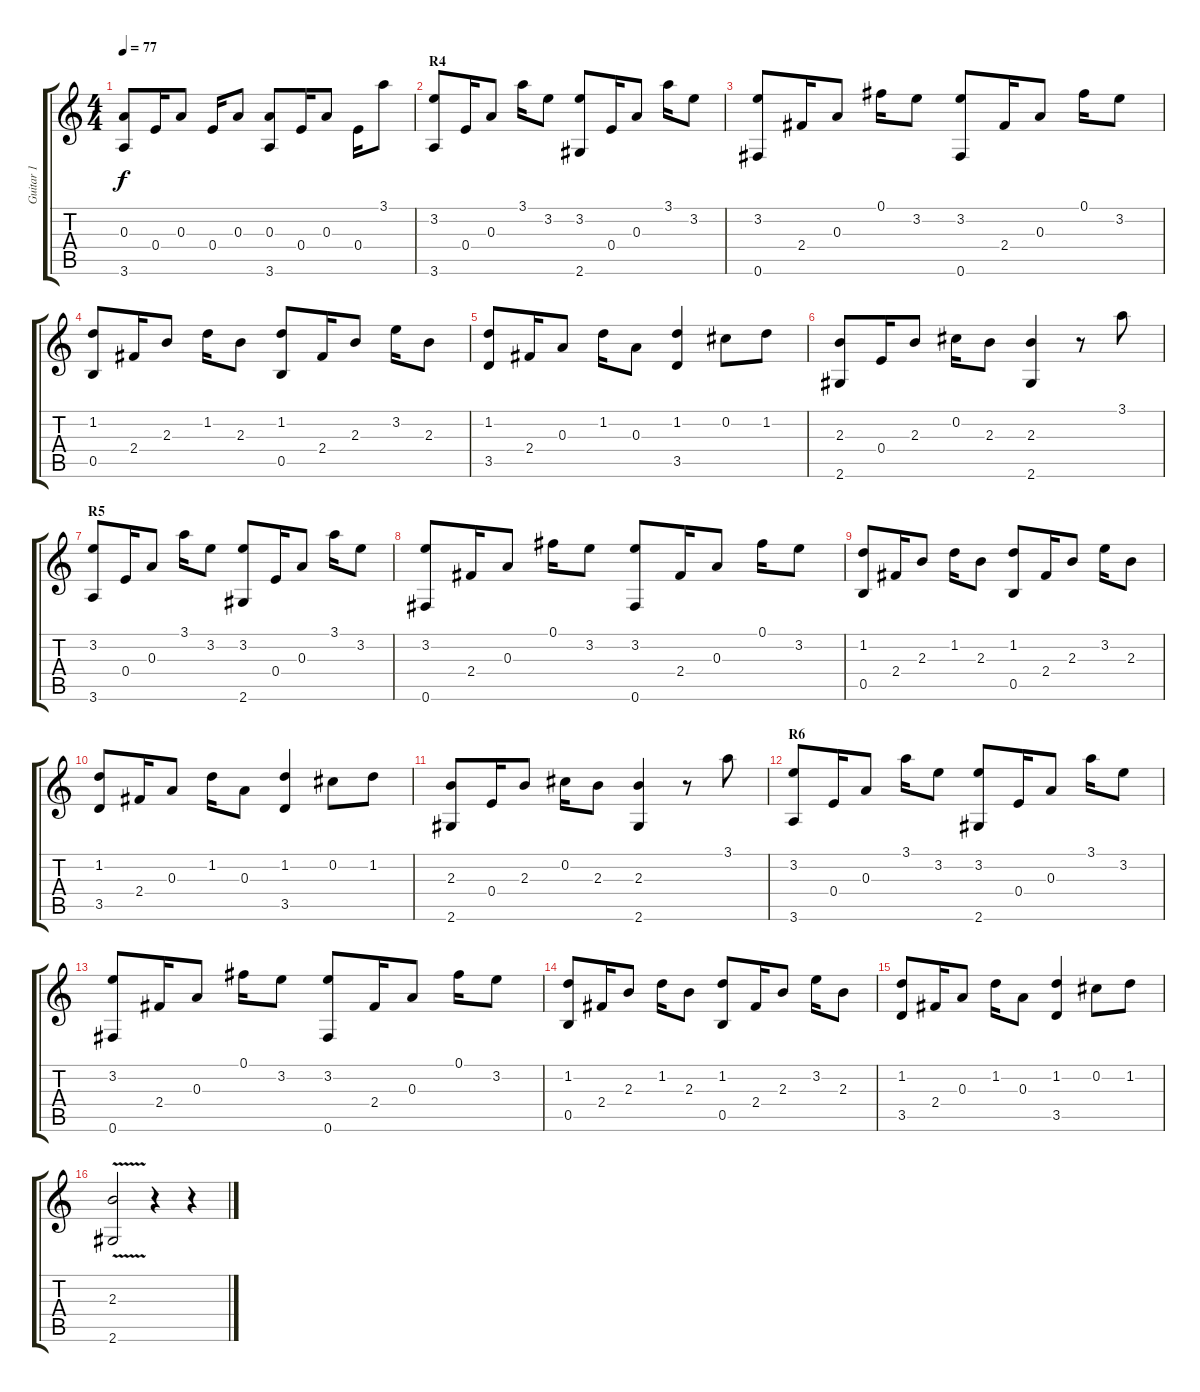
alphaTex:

\track ("Guitar 1" "Guitar 1") {instrument acousticguitarnylon}
\staff {score tabs}
\tuning (Gb4 Db4 A3 E3 B2 Gb2) {hide}
\ts (4 4)
\tempo 77
\clef g2
\ks c
(0.3 3.6).8{dy f} 0.4.16 0.3.8 0.4.16 0.3.8 (0.3 3.6).8 0.4.16 0.3.8 0.4.16 3.1.8 |
\section ("" "R4")
(3.2 3.6).8 0.4.16 0.3.8 3.1.16 3.2.8 (3.2 2.6).8 0.4.16 0.3.8 3.1.16 3.2.8 |
(3.2 0.6).8 2.4.16 0.3.8 0.1.16 3.2.8 (3.2 0.6).8 2.4.16 0.3.8 0.1.16 3.2.8 |
(1.2 0.5).8 2.4.16 2.3.8 1.2.16 2.3.8 (1.2 0.5).8 2.4.16 2.3.8 3.2.16 2.3.8 |
(1.2 3.5).8 2.4.16 0.3.8 1.2.16 0.3.8 (1.2 3.5).4 0.2.8 1.2.8 |
(2.3 2.6).8 0.4.16 2.3.8 0.2.16 2.3.8 (2.3 2.6).4 r.8 3.1.8 |
\section ("" "R5")
(3.2 3.6).8 0.4.16 0.3.8 3.1.16 3.2.8 (3.2 2.6).8 0.4.16 0.3.8 3.1.16 3.2.8 |
(3.2 0.6).8 2.4.16 0.3.8 0.1.16 3.2.8 (3.2 0.6).8 2.4.16 0.3.8 0.1.16 3.2.8 |
(1.2 0.5).8 2.4.16 2.3.8 1.2.16 2.3.8 (1.2 0.5).8 2.4.16 2.3.8 3.2.16 2.3.8 |
(1.2 3.5).8 2.4.16 0.3.8 1.2.16 0.3.8 (1.2 3.5).4 0.2.8 1.2.8 |
(2.3 2.6).8 0.4.16 2.3.8 0.2.16 2.3.8 (2.3 2.6).4 r.8 3.1.8 |
\section ("" "R6")
(3.2 3.6).8 0.4.16 0.3.8 3.1.16 3.2.8 (3.2 2.6).8 0.4.16 0.3.8 3.1.16 3.2.8 |
(3.2 0.6).8 2.4.16 0.3.8 0.1.16 3.2.8 (3.2 0.6).8 2.4.16 0.3.8 0.1.16 3.2.8 |
(1.2 0.5).8 2.4.16 2.3.8 1.2.16 2.3.8 (1.2 0.5).8 2.4.16 2.3.8 3.2.16 2.3.8 |
(1.2 3.5).8 2.4.16 0.3.8 1.2.16 0.3.8 (1.2 3.5).4 0.2.8 1.2.8 |
(2.3{v} 2.6).2 r.4 r.4
